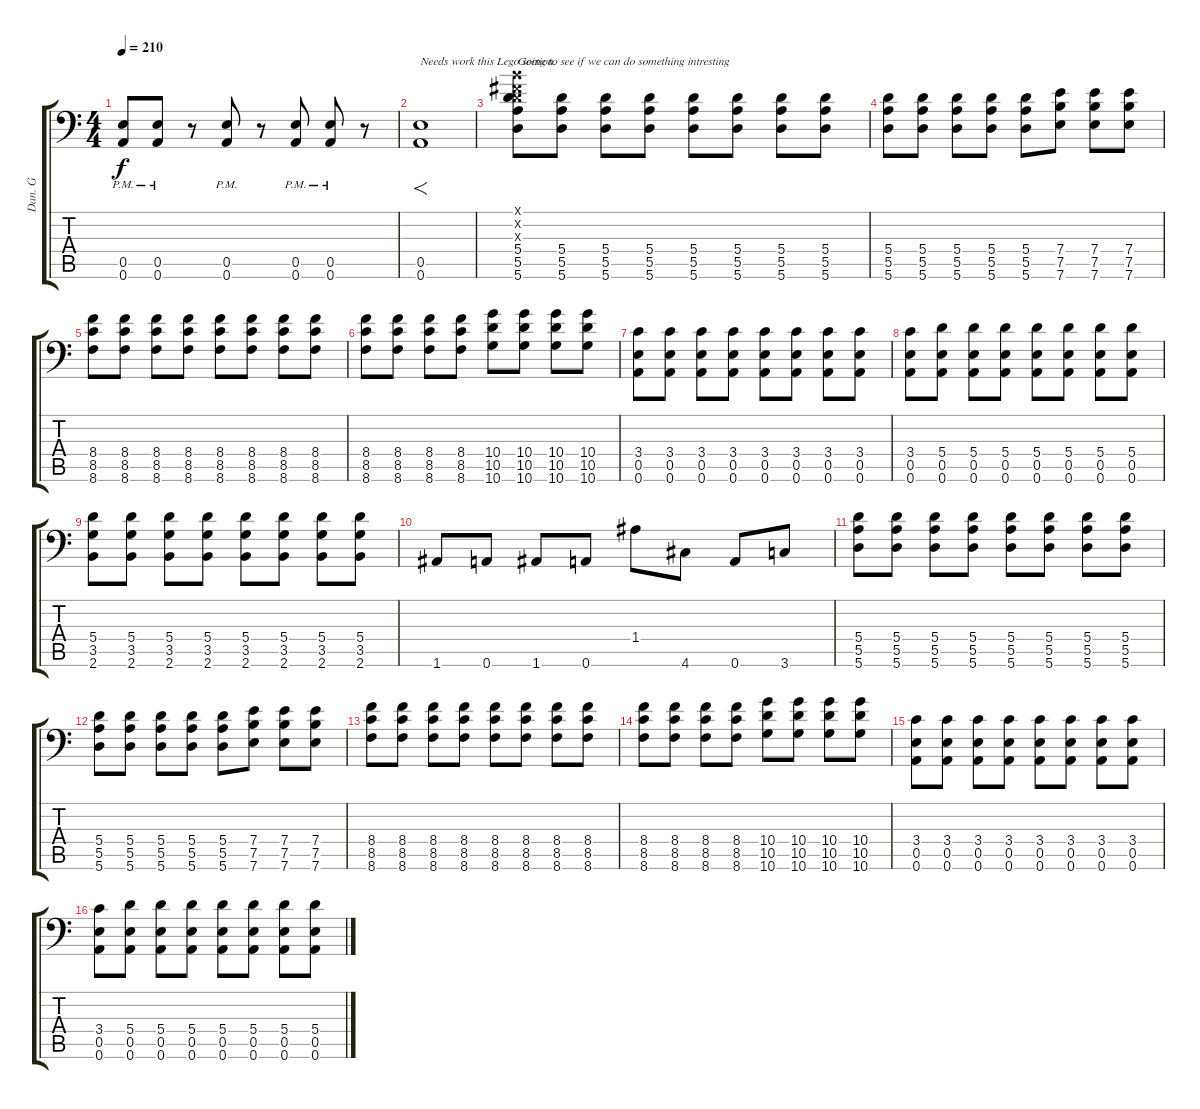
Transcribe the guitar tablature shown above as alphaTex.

\track ("Dan. G" "Dan. G") {instrument distortionguitar}
\staff {score tabs}
\tuning (B3 Gb3 D3 A2 E2 A1) {hide}
\ts (4 4)
\tempo 210
\clef f4
\ks c
(0.5{pm} 0.6{pm}).8{dy f} (0.5{pm} 0.6{pm}).8 r.8 (0.5{pm} 0.6{pm}).8 r.8 (0.5{pm} 0.6{pm}).8 (0.5{pm} 0.6{pm}).8 r.8 |
(0.5 0.6).1{f txt "Needs work this Lego section. "} |
(0.1{x} 0.2{x} 0.3{x} 5.4 5.5 5.6).8{txt "Going to see if we can do something intresting"} (5.4 5.5 5.6).8 (5.4 5.5 5.6).8 (5.4 5.5 5.6).8 (5.4 5.5 5.6).8 (5.4 5.5 5.6).8 (5.4 5.5 5.6).8 (5.4 5.5 5.6).8 |
(5.4 5.5 5.6).8 (5.4 5.5 5.6).8 (5.4 5.5 5.6).8 (5.4 5.5 5.6).8 (5.4 5.5 5.6).8 (7.4 7.5 7.6).8 (7.4 7.5 7.6).8 (7.4 7.5 7.6).8 |
(8.4 8.5 8.6).8 (8.4 8.5 8.6).8 (8.4 8.5 8.6).8 (8.4 8.5 8.6).8 (8.4 8.5 8.6).8 (8.4 8.5 8.6).8 (8.4 8.5 8.6).8 (8.4 8.5 8.6).8 |
(8.4 8.5 8.6).8 (8.4 8.5 8.6).8 (8.4 8.5 8.6).8 (8.4 8.5 8.6).8 (10.4 10.5 10.6).8 (10.4 10.5 10.6).8 (10.4 10.5 10.6).8 (10.4 10.5 10.6).8 |
(3.4 0.5 0.6).8 (3.4 0.5 0.6).8 (3.4 0.5 0.6).8 (3.4 0.5 0.6).8 (3.4 0.5 0.6).8 (3.4 0.5 0.6).8 (3.4 0.5 0.6).8 (3.4 0.5 0.6).8 |
(3.4 0.5 0.6).8 (5.4 0.5 0.6).8 (5.4 0.5 0.6).8 (5.4 0.5 0.6).8 (5.4 0.5 0.6).8 (5.4 0.5 0.6).8 (5.4 0.5 0.6).8 (5.4 0.5 0.6).8 |
(5.4 3.5 2.6).8 (5.4 3.5 2.6).8 (5.4 3.5 2.6).8 (5.4 3.5 2.6).8 (5.4 3.5 2.6).8 (5.4 3.5 2.6).8 (5.4 3.5 2.6).8 (5.4 3.5 2.6).8 |
1.6.8 0.6.8 1.6.8 0.6.8 1.4.8 4.6.8 0.6.8 3.6.8 |
(5.4 5.5 5.6).8 (5.4 5.5 5.6).8 (5.4 5.5 5.6).8 (5.4 5.5 5.6).8 (5.4 5.5 5.6).8 (5.4 5.5 5.6).8 (5.4 5.5 5.6).8 (5.4 5.5 5.6).8 |
(5.4 5.5 5.6).8 (5.4 5.5 5.6).8 (5.4 5.5 5.6).8 (5.4 5.5 5.6).8 (5.4 5.5 5.6).8 (7.4 7.5 7.6).8 (7.4 7.5 7.6).8 (7.4 7.5 7.6).8 |
(8.4 8.5 8.6).8 (8.4 8.5 8.6).8 (8.4 8.5 8.6).8 (8.4 8.5 8.6).8 (8.4 8.5 8.6).8 (8.4 8.5 8.6).8 (8.4 8.5 8.6).8 (8.4 8.5 8.6).8 |
(8.4 8.5 8.6).8 (8.4 8.5 8.6).8 (8.4 8.5 8.6).8 (8.4 8.5 8.6).8 (10.4 10.5 10.6).8 (10.4 10.5 10.6).8 (10.4 10.5 10.6).8 (10.4 10.5 10.6).8 |
(3.4 0.5 0.6).8 (3.4 0.5 0.6).8 (3.4 0.5 0.6).8 (3.4 0.5 0.6).8 (3.4 0.5 0.6).8 (3.4 0.5 0.6).8 (3.4 0.5 0.6).8 (3.4 0.5 0.6).8 |
(3.4 0.5 0.6).8 (5.4 0.5 0.6).8 (5.4 0.5 0.6).8 (5.4 0.5 0.6).8 (5.4 0.5 0.6).8 (5.4 0.5 0.6).8 (5.4 0.5 0.6).8 (5.4 0.5 0.6).8
